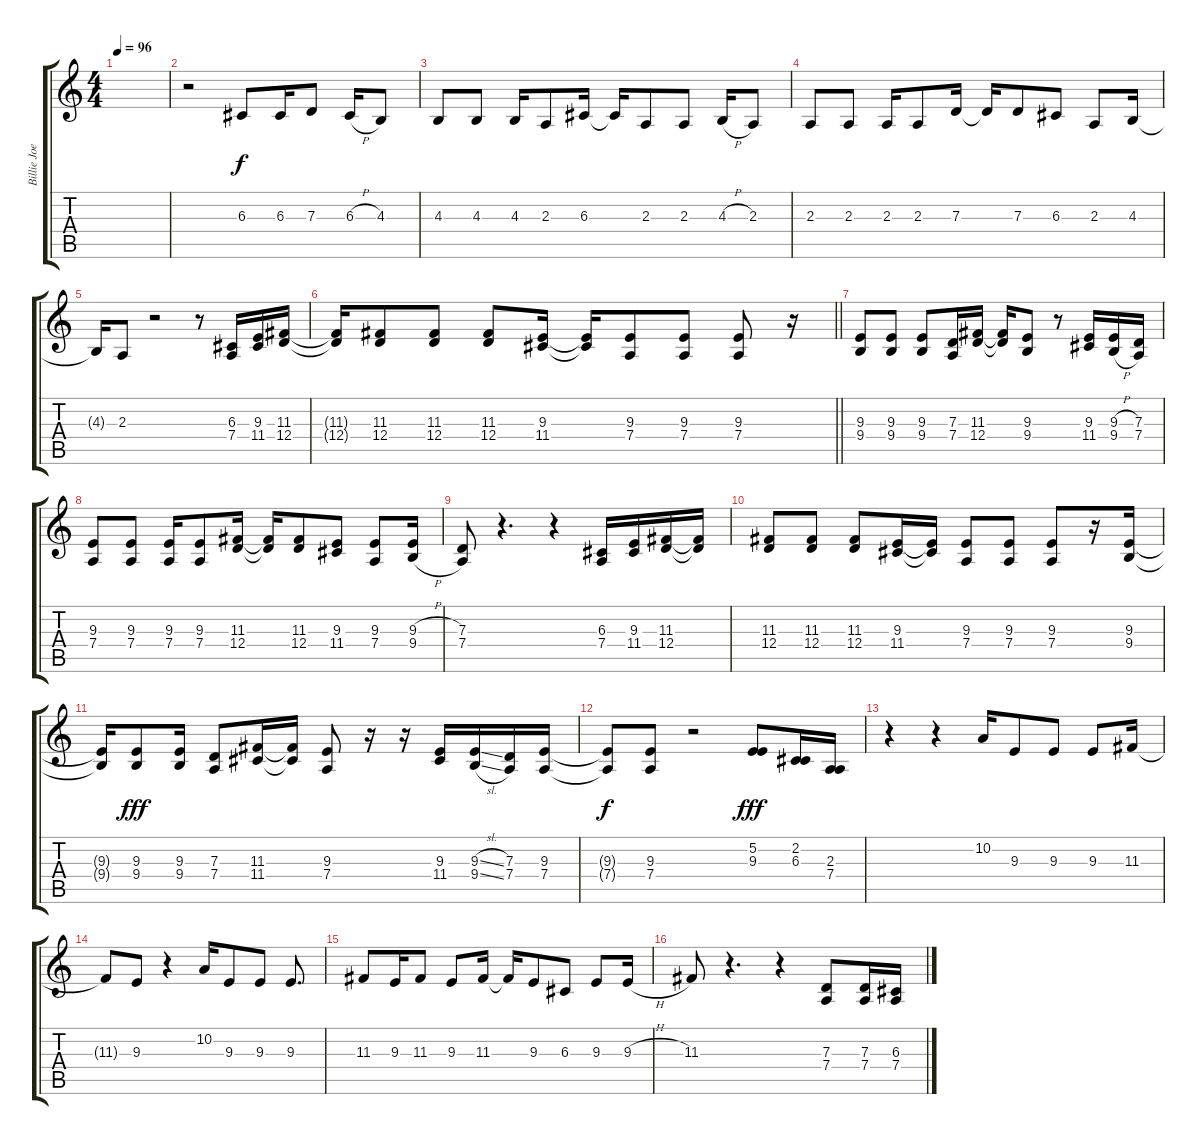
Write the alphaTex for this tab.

\track ("Billie Joe Armstrong (Voice)" "Billie Joe") {instrument lead6voice}
\staff {score tabs}
\tuning (E4 B3 G3 D3 A2 E2) {hide}
\ts (4 4)
\tempo 96
\clef g2
\ks c
|
r.2 6.3.8 6.3.16 7.3.8 6.3{h}.16 4.3.8 |
4.3.8 4.3.8 4.3.16 2.3.8 6.3.16 6.3{t}.16 2.3.8 2.3.8 4.3{h}.16 2.3.8 |
2.3.8 2.3.8 2.3.16 2.3.8 7.3.16 7.3{t}.16 7.3.8 6.3.8 2.3.8 4.3.16 |
4.3{t}.16 2.3.8 r.2 r.8 (6.3 7.4).16 (9.3 11.4).16 (11.3 12.4).16 |
\barLineRight lightlight
(11.3{t} 12.4{t}).16 (11.3 12.4).8 (11.3 12.4).8 (11.3 12.4).8 (9.3 11.4).16 (9.3{t} 11.4{t}).16 (9.3 7.4).8 (9.3 7.4).8 (9.3 7.4).8 r.16 |
(9.3 9.4).8 (9.3 9.4).8 (9.3 9.4).8 (7.3 7.4).16 (11.3 12.4).16 (11.3{t} 12.4{t}).16 (9.3 9.4).8 r.8 (9.3 11.4).16 (9.3{h} 9.4{h}).16 (7.3 7.4).16 |
(9.3 7.4).8 (9.3 7.4).8 (9.3 7.4).16 (9.3 7.4).8 (11.3 12.4).16 (11.3{t} 12.4{t}).16 (11.3 12.4).8 (9.3 11.4).8 (9.3 7.4).8 (9.3{h} 9.4{h}).16 |
(7.3 7.4).8 r.4{d} r.4 (6.3 7.4).16 (9.3 11.4).16 (11.3 12.4).16 (11.3{t} 12.4{t}).16 |
(11.3 12.4).8 (11.3 12.4).8 (11.3 12.4).8 (9.3 11.4).16 (9.3{t} 11.4{t}).16 (9.3 7.4).8 (9.3 7.4).8 (9.3 7.4).8 r.16 (9.3 9.4).16 |
(9.3{t} 9.4{t}).16{dy f} (9.3 9.4).8{dy fff} (9.3 9.4).16 (7.3 7.4).8 (11.3 11.4).16 (11.3{t} 11.4{t}).16 (9.3 7.4).8 r.16 r.16 (9.3 11.4).16 (9.3{sl} 9.4{sl}).16 (7.3 7.4).16 (9.3 7.4).16 |
(9.3{t} 7.4{t}).8{dy f} (9.3 7.4).8 r.2 (5.2 9.3).8{dy fff} (2.2 6.3).16 (2.3 7.4).16 |
r.4 r.4 10.2.16 9.3.8 9.3.8 9.3.8 11.3.16 |
11.3{t}.8 9.3.8 r.4 10.2.16 9.3.8 9.3.8 9.3.8{d} |
11.3.8 9.3.16 11.3.8 9.3.8 11.3.16 11.3{t}.16 9.3.8 6.3.8 9.3.8 9.3{h}.16 |
11.3.8 r.4{d} r.4 (7.3 7.4).8 (7.3 7.4).16 (6.3 7.4).16
